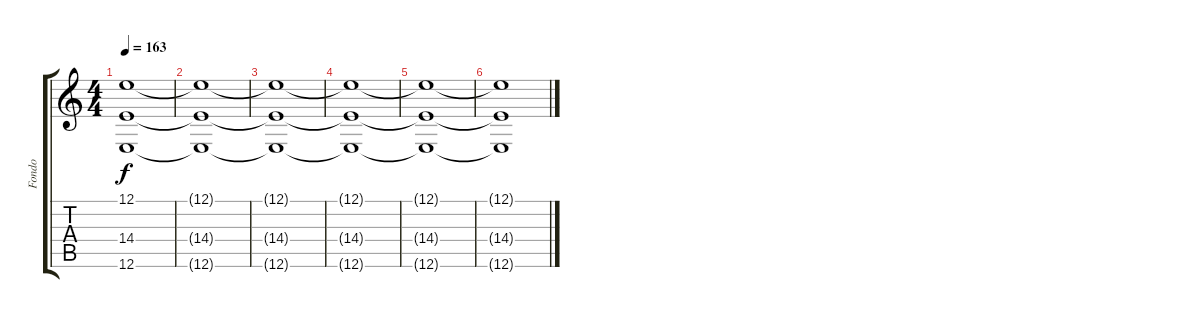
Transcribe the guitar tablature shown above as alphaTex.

\track ("Fondo" "Fondo") {instrument stringensemble1}
\staff {score tabs}
\tuning (E4 B3 G3 D3 A2 E2) {hide}
\ts (4 4)
\tempo 163
\clef g2
\ks c
(12.1 14.4 12.6).1{dy f} |
(12.1{t} 14.4{t} 12.6{t}).1 |
(12.1{t} 14.4{t} 12.6{t}).1 |
(12.1{t} 14.4{t} 12.6{t}).1 |
(12.1{t} 14.4{t} 12.6{t}).1 |
(12.1{t} 14.4{t} 12.6{t}).1
